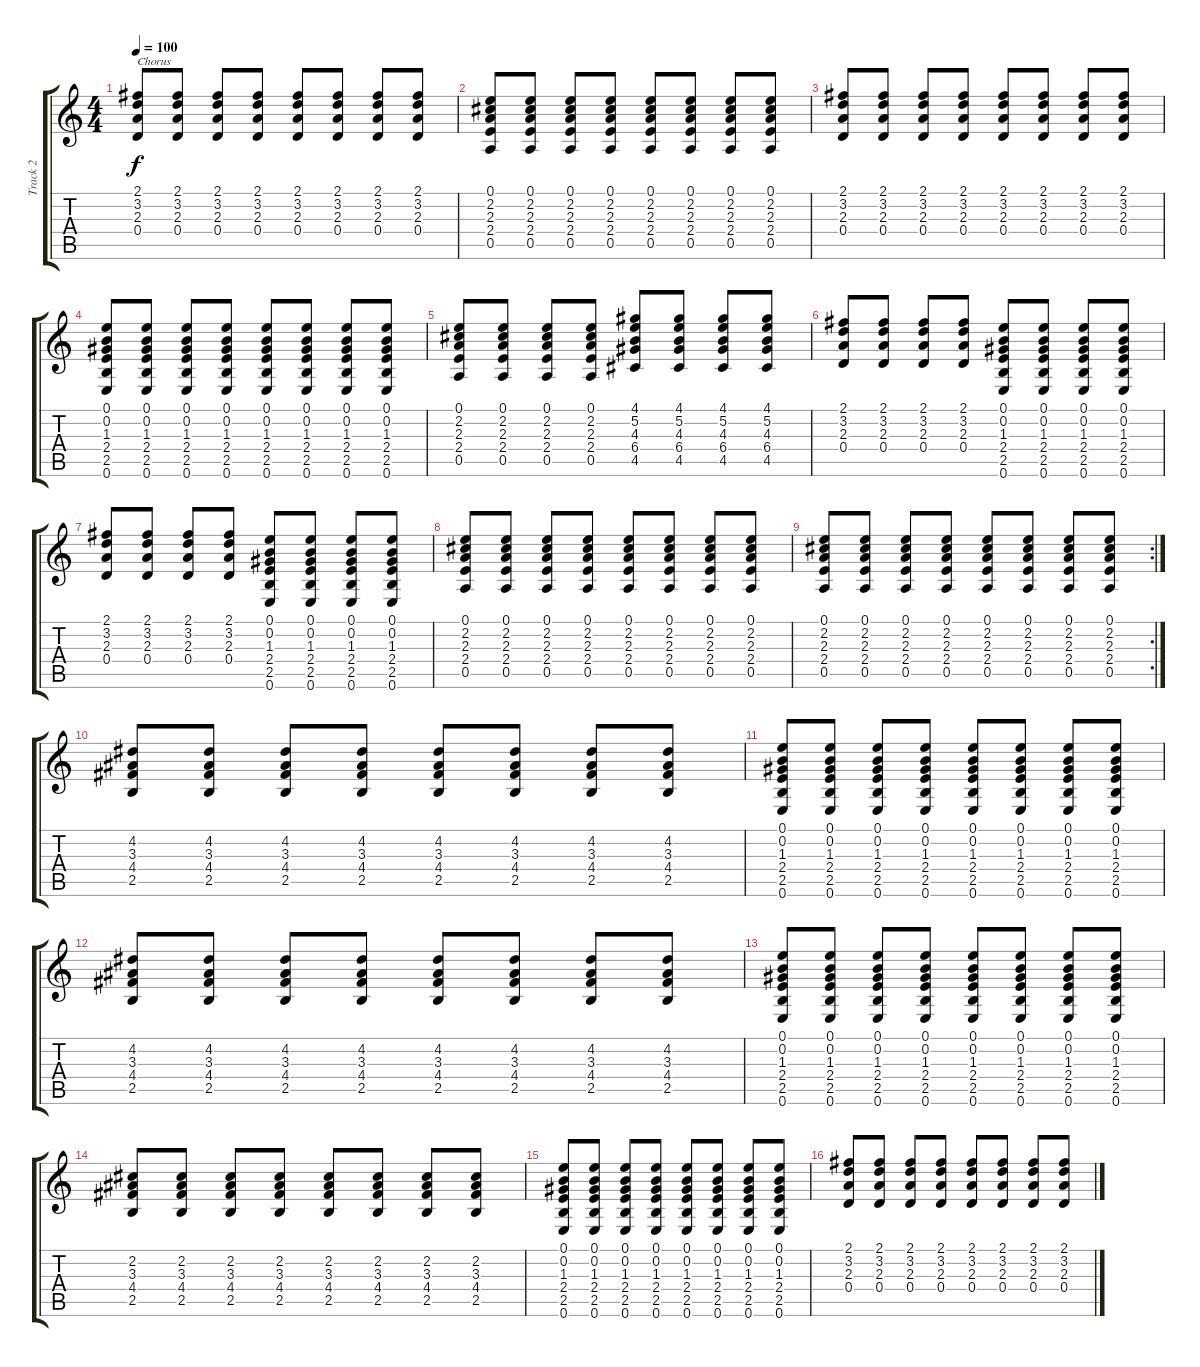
\track ("Track 2" "Track 2") {instrument acousticguitarsteel}
\staff {score tabs}
\tuning (E4 B3 G3 D3 A2 E2) {hide}
\ts (4 4)
\tempo 100
\clef g2
\ks c
(2.1 3.2 2.3 0.4).8{txt "Chorus" dy f} (2.1 3.2 2.3 0.4).8 (2.1 3.2 2.3 0.4).8 (2.1 3.2 2.3 0.4).8 (2.1 3.2 2.3 0.4).8 (2.1 3.2 2.3 0.4).8 (2.1 3.2 2.3 0.4).8 (2.1 3.2 2.3 0.4).8 |
(0.1 2.2 2.3 2.4 0.5).8 (0.1 2.2 2.3 2.4 0.5).8 (0.1 2.2 2.3 2.4 0.5).8 (0.1 2.2 2.3 2.4 0.5).8 (0.1 2.2 2.3 2.4 0.5).8 (0.1 2.2 2.3 2.4 0.5).8 (0.1 2.2 2.3 2.4 0.5).8 (0.1 2.2 2.3 2.4 0.5).8 |
(2.1 3.2 2.3 0.4).8 (2.1 3.2 2.3 0.4).8 (2.1 3.2 2.3 0.4).8 (2.1 3.2 2.3 0.4).8 (2.1 3.2 2.3 0.4).8 (2.1 3.2 2.3 0.4).8 (2.1 3.2 2.3 0.4).8 (2.1 3.2 2.3 0.4).8 |
(0.1 0.2 1.3 2.4 2.5 0.6).8 (0.1 0.2 1.3 2.4 2.5 0.6).8 (0.1 0.2 1.3 2.4 2.5 0.6).8 (0.1 0.2 1.3 2.4 2.5 0.6).8 (0.1 0.2 1.3 2.4 2.5 0.6).8 (0.1 0.2 1.3 2.4 2.5 0.6).8 (0.1 0.2 1.3 2.4 2.5 0.6).8 (0.1 0.2 1.3 2.4 2.5 0.6).8 |
(0.1 2.2 2.3 2.4 0.5).8 (0.1 2.2 2.3 2.4 0.5).8 (0.1 2.2 2.3 2.4 0.5).8 (0.1 2.2 2.3 2.4 0.5).8 (4.1 5.2 4.3 6.4 4.5).8 (4.1 5.2 4.3 6.4 4.5).8 (4.1 5.2 4.3 6.4 4.5).8 (4.1 5.2 4.3 6.4 4.5).8 |
(2.1 3.2 2.3 0.4).8 (2.1 3.2 2.3 0.4).8 (2.1 3.2 2.3 0.4).8 (2.1 3.2 2.3 0.4).8 (0.1 0.2 1.3 2.4 2.5 0.6).8 (0.1 0.2 1.3 2.4 2.5 0.6).8 (0.1 0.2 1.3 2.4 2.5 0.6).8 (0.1 0.2 1.3 2.4 2.5 0.6).8 |
(2.1 3.2 2.3 0.4).8 (2.1 3.2 2.3 0.4).8 (2.1 3.2 2.3 0.4).8 (2.1 3.2 2.3 0.4).8 (0.1 0.2 1.3 2.4 2.5 0.6).8 (0.1 0.2 1.3 2.4 2.5 0.6).8 (0.1 0.2 1.3 2.4 2.5 0.6).8 (0.1 0.2 1.3 2.4 2.5 0.6).8 |
(0.1 2.2 2.3 2.4 0.5).8 (0.1 2.2 2.3 2.4 0.5).8 (0.1 2.2 2.3 2.4 0.5).8 (0.1 2.2 2.3 2.4 0.5).8 (0.1 2.2 2.3 2.4 0.5).8 (0.1 2.2 2.3 2.4 0.5).8 (0.1 2.2 2.3 2.4 0.5).8 (0.1 2.2 2.3 2.4 0.5).8 |
\rc 2
(0.1 2.2 2.3 2.4 0.5).8 (0.1 2.2 2.3 2.4 0.5).8 (0.1 2.2 2.3 2.4 0.5).8 (0.1 2.2 2.3 2.4 0.5).8 (0.1 2.2 2.3 2.4 0.5).8 (0.1 2.2 2.3 2.4 0.5).8 (0.1 2.2 2.3 2.4 0.5).8 (0.1 2.2 2.3 2.4 0.5).8 |
(4.2 3.3 4.4 2.5).8 (4.2 3.3 4.4 2.5).8 (4.2 3.3 4.4 2.5).8 (4.2 3.3 4.4 2.5).8 (4.2 3.3 4.4 2.5).8 (4.2 3.3 4.4 2.5).8 (4.2 3.3 4.4 2.5).8 (4.2 3.3 4.4 2.5).8 |
(0.1 0.2 1.3 2.4 2.5 0.6).8 (0.1 0.2 1.3 2.4 2.5 0.6).8 (0.1 0.2 1.3 2.4 2.5 0.6).8 (0.1 0.2 1.3 2.4 2.5 0.6).8 (0.1 0.2 1.3 2.4 2.5 0.6).8 (0.1 0.2 1.3 2.4 2.5 0.6).8 (0.1 0.2 1.3 2.4 2.5 0.6).8 (0.1 0.2 1.3 2.4 2.5 0.6).8 |
(4.2 3.3 4.4 2.5).8 (4.2 3.3 4.4 2.5).8 (4.2 3.3 4.4 2.5).8 (4.2 3.3 4.4 2.5).8 (4.2 3.3 4.4 2.5).8 (4.2 3.3 4.4 2.5).8 (4.2 3.3 4.4 2.5).8 (4.2 3.3 4.4 2.5).8 |
(0.1 0.2 1.3 2.4 2.5 0.6).8 (0.1 0.2 1.3 2.4 2.5 0.6).8 (0.1 0.2 1.3 2.4 2.5 0.6).8 (0.1 0.2 1.3 2.4 2.5 0.6).8 (0.1 0.2 1.3 2.4 2.5 0.6).8 (0.1 0.2 1.3 2.4 2.5 0.6).8 (0.1 0.2 1.3 2.4 2.5 0.6).8 (0.1 0.2 1.3 2.4 2.5 0.6).8 |
(2.2 3.3 4.4 2.5).8 (2.2 3.3 4.4 2.5).8 (2.2 3.3 4.4 2.5).8 (2.2 3.3 4.4 2.5).8 (2.2 3.3 4.4 2.5).8 (2.2 3.3 4.4 2.5).8 (2.2 3.3 4.4 2.5).8 (2.2 3.3 4.4 2.5).8 |
(0.1 0.2 1.3 2.4 2.5 0.6).8 (0.1 0.2 1.3 2.4 2.5 0.6).8 (0.1 0.2 1.3 2.4 2.5 0.6).8 (0.1 0.2 1.3 2.4 2.5 0.6).8 (0.1 0.2 1.3 2.4 2.5 0.6).8 (0.1 0.2 1.3 2.4 2.5 0.6).8 (0.1 0.2 1.3 2.4 2.5 0.6).8 (0.1 0.2 1.3 2.4 2.5 0.6).8 |
(2.1 3.2 2.3 0.4).8 (2.1 3.2 2.3 0.4).8 (2.1 3.2 2.3 0.4).8 (2.1 3.2 2.3 0.4).8 (2.1 3.2 2.3 0.4).8 (2.1 3.2 2.3 0.4).8 (2.1 3.2 2.3 0.4).8 (2.1 3.2 2.3 0.4).8
